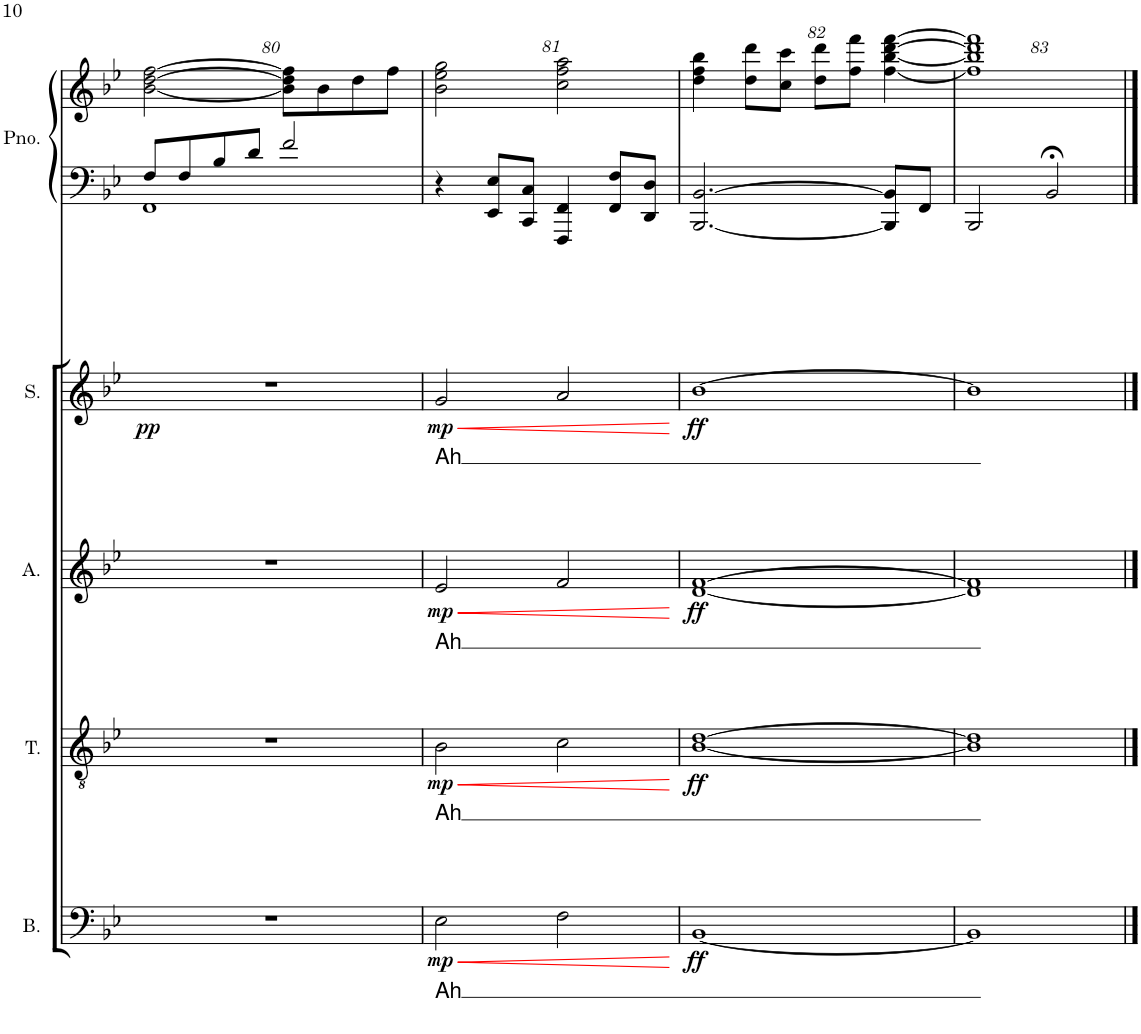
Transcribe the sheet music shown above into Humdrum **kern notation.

**kern	**text	**dynam	**kern	**text	**dynam	**kern	**text	**dynam	**kern	**text	**dynam	**kern	**kern
*part5	*part5	*part5	*part4	*part4	*part4	*part3	*part3	*part3	*part2	*part2	*part2	*part1	*part1
*staff6	*staff6	*staff6	*staff5	*staff5	*staff5	*staff4	*staff4	*staff4	*staff3	*staff3	*staff3	*staff2	*staff1
*I"Bass	*	*	*I"Tenor	*	*	*I"Alto	*	*	*I"Soprano	*	*	*I"Piano	*
*I'B.	*	*	*I'T.	*	*	*I'A.	*	*	*I'S.	*	*	*I'Pno.	*
!!LO:PB:g=z
*clefF4	*	*	*clefGv2	*	*	*clefG2	*	*	*clefG2	*	*	*clefF4	*clefG2
*k[b-e-]	*	*	*k[b-e-]	*	*	*k[b-e-]	*	*	*k[b-e-]	*	*	*k[b-e-]	*k[b-e-]
*M4/4	*	*	*M4/4	*	*	*M4/4	*	*	*M4/4	*	*	*M4/4	*M4/4
=80	=80	=80	=80	=80	=80	=80	=80	=80	=80	=80	=80	=80	=80
*	*	*	*	*	*	*	*	*	*	*	*	*^	*
!	!	!	!	!	!	!	!	!	!	!	!LO:DY:b	!	!	!
1r	.	.	1r	.	.	1r	.	.	1r	.	pp	8F/L	1FF	[2b-\ [2dd\ [2ff\
.	.	.	.	.	.	.	.	.	.	.	.	8F/	.	.
.	.	.	.	.	.	.	.	.	.	.	.	8B-/	.	.
.	.	.	.	.	.	.	.	.	.	.	.	8d/J	.	.
.	.	.	.	.	.	.	.	.	.	.	.	2f/	.	8b-\] 8dd\] 8ff\]L
.	.	.	.	.	.	.	.	.	.	.	.	.	.	8b-\
.	.	.	.	.	.	.	.	.	.	.	.	.	.	8dd\
.	.	.	.	.	.	.	.	.	.	.	.	.	.	8ff\J
*	*	*	*	*	*	*	*	*	*	*	*	*v	*v	*
=81	=81	=81	=81	=81	=81	=81	=81	=81	=81	=81	=81	=81	=81
!	!LO:LY:b	!LO:HP:b	!	!LO:LY:b	!LO:HP:b	!	!LO:LY:b	!LO:HP:b	!	!LO:LY:b	!LO:HP:b	!	!
!	!	!LO:DY:n=1:b	!	!	!LO:DY:n=1:b	!	!	!LO:DY:n=1:b	!	!	!LO:DY:n=1:b	!	!
2E-\	Ah	< mp	2B-\	Ah	< mp	2e-/	Ah	< mp	2g/	Ah	< mp	4r	2b-\ 2ee-\ 2gg\
.	.	.	.	.	.	.	.	.	.	.	.	8EE-/ 8E-/L	.
.	.	.	.	.	.	.	.	.	.	.	.	8CC/ 8C/J	.
2F\	.	.	2c\	.	.	2f/	.	.	2a/	.	.	4FFF/ 4FF/	2cc\ 2ff\ 2aa\
.	.	.	.	.	.	.	.	.	.	.	.	8FF/ 8F/L	.
.	.	.	.	.	.	.	.	.	.	.	.	8DD/ 8D/J	.
.	.	[	.	.	[	.	.	[	.	.	[	.	.
=82	=82	=82	=82	=82	=82	=82	=82	=82	=82	=82	=82	=82	=82
!	!	!LO:DY:b	!	!	!LO:DY:b	!	!	!LO:DY:b	!	!	!LO:DY:b	!	!
[1BB-	.	ff	[1B- [1d	.	ff	[1d [1f	.	ff	[1b-	.	ff	[2.BBB-/ [2.BB-/	4dd\ 4ff\ 4bb-\
.	.	.	.	.	.	.	.	.	.	.	.	.	8dd\ 8ddd\L
.	.	.	.	.	.	.	.	.	.	.	.	.	8cc\ 8ccc\J
.	.	.	.	.	.	.	.	.	.	.	.	.	8dd\ 8ddd\L
.	.	.	.	.	.	.	.	.	.	.	.	.	8ff\ 8fff\J
.	.	.	.	.	.	.	.	.	.	.	.	8BBB-/] 8BB-/]L	[4ff\ [4bb-\ [4ddd\ [4fff\
.	.	.	.	.	.	.	.	.	.	.	.	8FF/J	.
=83	=83	=83	=83	=83	=83	=83	=83	=83	=83	=83	=83	=83	=83
1BB-]	.	.	1B-] 1d]	.	.	1d] 1f]	.	.	1b-]	.	.	2BBB-/	1ff] 1bb-] 1ddd] 1fff]
.	.	.	.	.	.	.	.	.	.	.	.	2BB-;</	.
==	==	==	==	==	==	==	==	==	==	==	==	==	==
*-	*-	*-	*-	*-	*-	*-	*-	*-	*-	*-	*-	*-	*-
